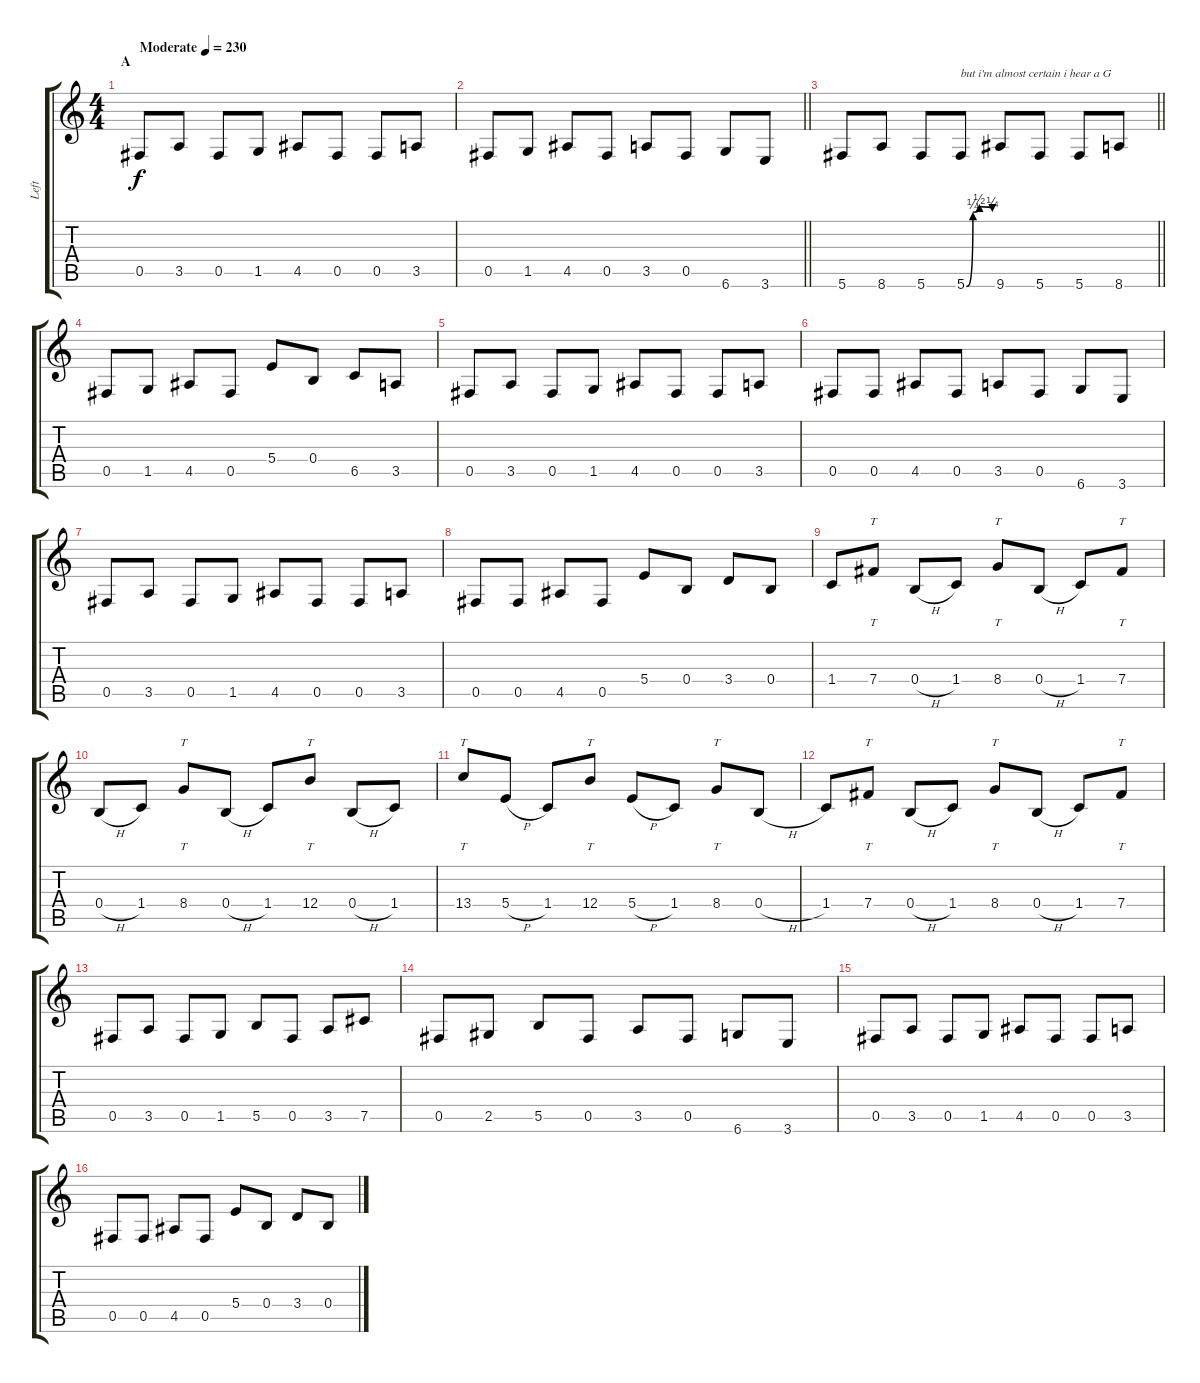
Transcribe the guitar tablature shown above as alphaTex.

\track ("Left" "Left") {instrument distortionguitar}
\staff {score tabs}
\tuning (Db4 Ab3 E3 B2 Gb2 Db2) {hide}
\ts (4 4)
\section ("" "A")
\tempo (230 "Moderate")
\clef g2
\ks c
0.5.8{dy f instrument distortionguitar} 3.5.8 0.5.8 1.5.8 4.5.8 0.5.8 0.5.8 3.5.8 |
\barLineRight lightlight
0.5.8 1.5.8 4.5.8 0.5.8 3.5.8 0.5.8 6.6.8 3.6.8 |
\barLineRight lightlight
5.6.8 8.6.8 5.6.8 5.6{be (custom 0 0 15 1 30 2 60 1)}.8{txt "but i'm almost certain i hear a G"} 9.6.8 5.6.8 5.6.8 8.6.8 |
0.5.8 1.5.8 4.5.8 0.5.8 5.4.8 0.4.8 6.5.8 3.5.8 |
0.5.8 3.5.8 0.5.8 1.5.8 4.5.8 0.5.8 0.5.8 3.5.8 |
0.5.8 0.5.8 4.5.8 0.5.8 3.5.8 0.5.8 6.6.8 3.6.8 |
0.5.8 3.5.8 0.5.8 1.5.8 4.5.8 0.5.8 0.5.8 3.5.8 |
0.5.8 0.5.8 4.5.8 0.5.8 5.4.8 0.4.8 3.4.8 0.4.8 |
1.4.8 7.4.8{tt} 0.4{h}.8 1.4.8 8.4.8{tt} 0.4{h}.8 1.4.8 7.4.8{tt} |
0.4{h}.8 1.4.8 8.4.8{tt} 0.4{h}.8 1.4.8 12.4.8{tt} 0.4{h}.8 1.4.8 |
13.4.8{tt} 5.4{h}.8 1.4.8 12.4.8{tt} 5.4{h}.8 1.4.8 8.4.8{tt} 0.4{h}.8 |
1.4.8 7.4.8{tt} 0.4{h}.8 1.4.8 8.4.8{tt} 0.4{h}.8 1.4.8 7.4.8{tt} |
0.5.8 3.5.8 0.5.8 1.5.8 5.5.8 0.5.8 3.5.8 7.5.8 |
0.5.8 2.5.8 5.5.8 0.5.8 3.5.8 0.5.8 6.6.8 3.6.8 |
0.5.8 3.5.8 0.5.8 1.5.8 4.5.8 0.5.8 0.5.8 3.5.8 |
0.5.8 0.5.8 4.5.8 0.5.8 5.4.8 0.4.8 3.4.8 0.4.8
